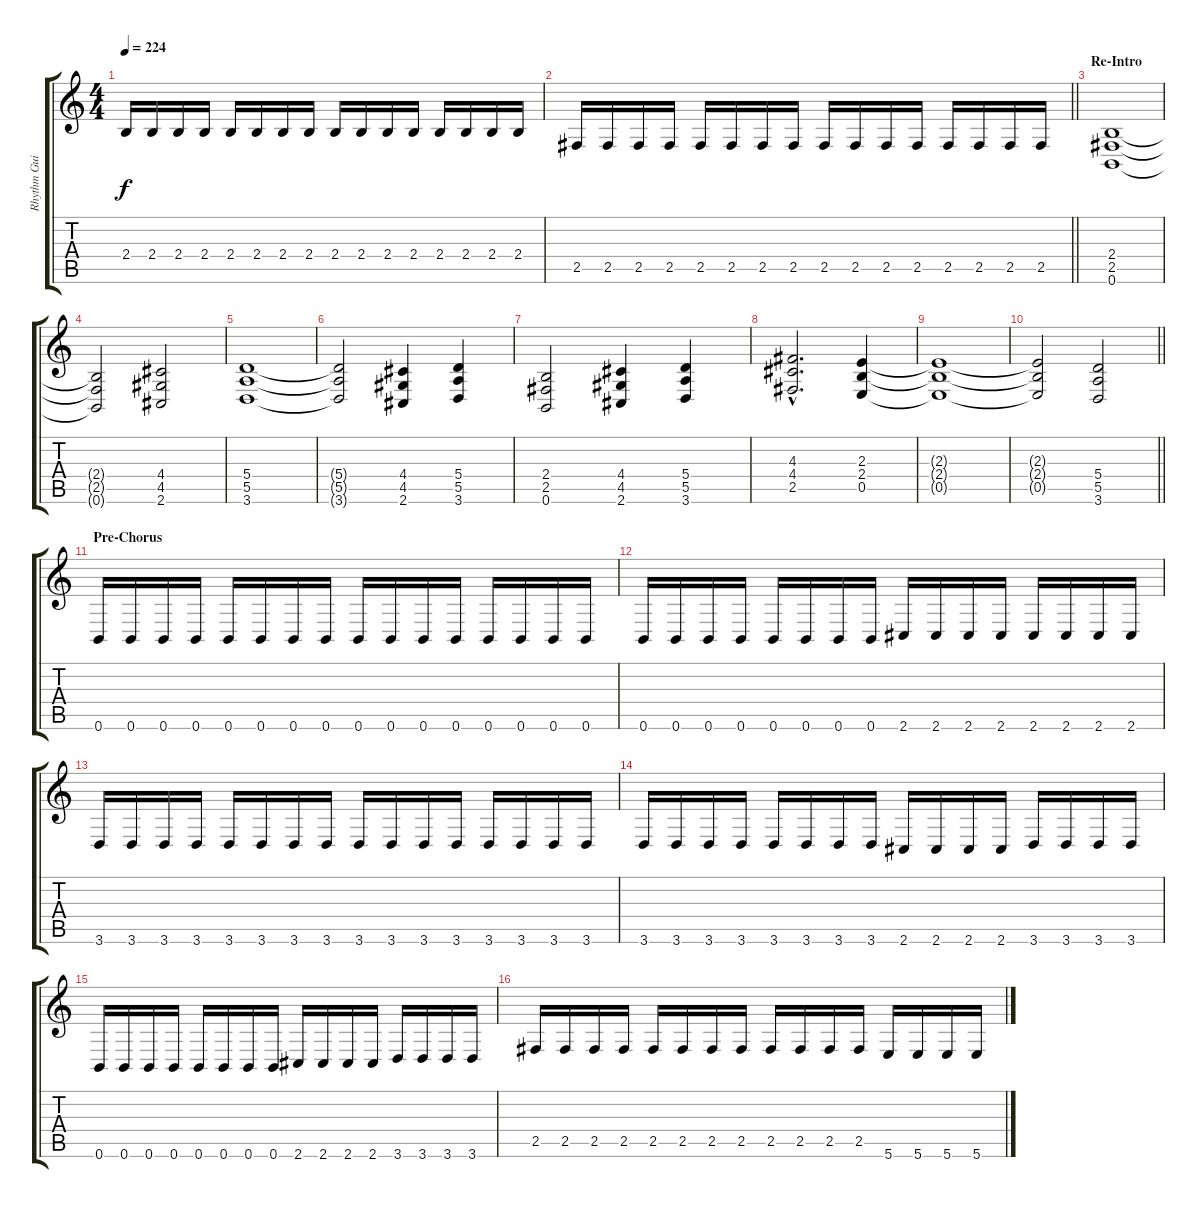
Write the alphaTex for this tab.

\track ("Rhythm Guitar I" "Rhythm Gui") {instrument distortionguitar}
\staff {score tabs}
\tuning (B3 Gb3 D3 A2 E2 B1) {hide}
\ts (4 4)
\tempo 224
\clef g2
\ks c
2.4.16{dy f} 2.4.16 2.4.16 2.4.16 2.4.16 2.4.16 2.4.16 2.4.16 2.4.16 2.4.16 2.4.16 2.4.16 2.4.16 2.4.16 2.4.16 2.4.16 |
\barLineRight lightlight
2.5.16 2.5.16 2.5.16 2.5.16 2.5.16 2.5.16 2.5.16 2.5.16 2.5.16 2.5.16 2.5.16 2.5.16 2.5.16 2.5.16 2.5.16 2.5.16 |
\section ("" "Re-Intro")
(2.4 2.5 0.6).1 |
(2.4{t} 2.5{t} 0.6{t}).2 (4.4 4.5 2.6).2 |
(5.4 5.5 3.6).1 |
(5.4{t} 5.5{t} 3.6{t}).2 (4.4 4.5 2.6).4 (5.4 5.5 3.6).4 |
(2.4 2.5 0.6).2 (4.4 4.5 2.6).4 (5.4 5.5 3.6).4 |
(4.3{hac} 4.4{hac} 2.5{hac}).2{d} (2.3 2.4 0.5).4 |
(2.3{t} 2.4{t} 0.5{t}).1 |
\barLineRight lightlight
(2.3{t} 2.4{t} 0.5{t}).2 (5.4 5.5 3.6).2 |
\section ("" "Pre-Chorus")
0.6.16 0.6.16 0.6.16 0.6.16 0.6.16 0.6.16 0.6.16 0.6.16 0.6.16 0.6.16 0.6.16 0.6.16 0.6.16 0.6.16 0.6.16 0.6.16 |
0.6.16 0.6.16 0.6.16 0.6.16 0.6.16 0.6.16 0.6.16 0.6.16 2.6.16 2.6.16 2.6.16 2.6.16 2.6.16 2.6.16 2.6.16 2.6.16 |
3.6.16 3.6.16 3.6.16 3.6.16 3.6.16 3.6.16 3.6.16 3.6.16 3.6.16 3.6.16 3.6.16 3.6.16 3.6.16 3.6.16 3.6.16 3.6.16 |
3.6.16 3.6.16 3.6.16 3.6.16 3.6.16 3.6.16 3.6.16 3.6.16 2.6.16 2.6.16 2.6.16 2.6.16 3.6.16 3.6.16 3.6.16 3.6.16 |
0.6.16 0.6.16 0.6.16 0.6.16 0.6.16 0.6.16 0.6.16 0.6.16 2.6.16 2.6.16 2.6.16 2.6.16 3.6.16 3.6.16 3.6.16 3.6.16 |
2.5.16 2.5.16 2.5.16 2.5.16 2.5.16 2.5.16 2.5.16 2.5.16 2.5.16 2.5.16 2.5.16 2.5.16 5.6.16 5.6.16 5.6.16 5.6.16
